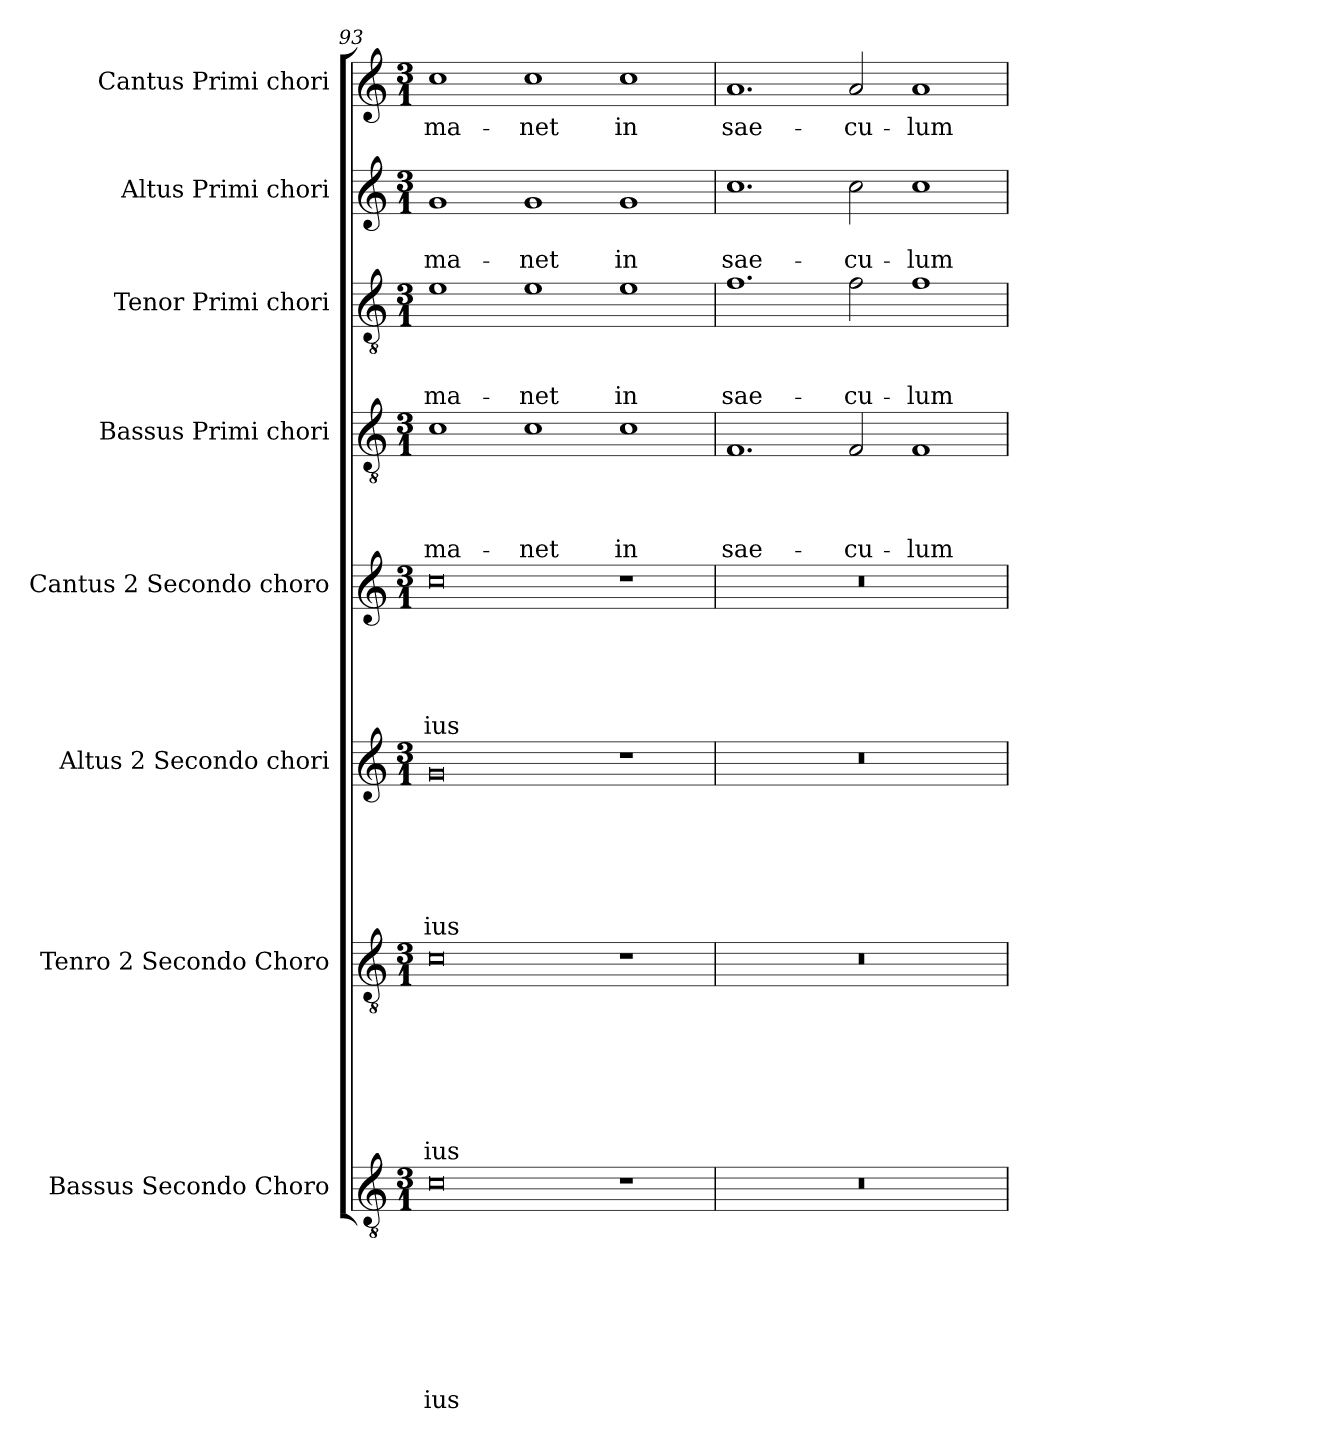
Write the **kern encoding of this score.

**kern	**text	**text	**text	**text	**text	**text	**text	**text	**kern	**text	**text	**text	**text	**text	**text	**text	**kern	**text	**text	**text	**text	**text	**text	**kern	**text	**text	**text	**text	**text	**kern	**text	**text	**text	**text	**kern	**text	**text	**text	**kern	**text	**text	**kern	**text
*part8	*part8	*part8	*part8	*part8	*part8	*part8	*part8	*part8	*part7	*part7	*part7	*part7	*part7	*part7	*part7	*part7	*part6	*part6	*part6	*part6	*part6	*part6	*part6	*part5	*part5	*part5	*part5	*part5	*part5	*part4	*part4	*part4	*part4	*part4	*part3	*part3	*part3	*part3	*part2	*part2	*part2	*part1	*part1
*staff8	*staff8	*staff8	*staff8	*staff8	*staff8	*staff8	*staff8	*staff8	*staff7	*staff7	*staff7	*staff7	*staff7	*staff7	*staff7	*staff7	*staff6	*staff6	*staff6	*staff6	*staff6	*staff6	*staff6	*staff5	*staff5	*staff5	*staff5	*staff5	*staff5	*staff4	*staff4	*staff4	*staff4	*staff4	*staff3	*staff3	*staff3	*staff3	*staff2	*staff2	*staff2	*staff1	*staff1
*I"Bassus Secondo Choro	*	*	*	*	*	*	*	*	*I"Tenro 2 Secondo Choro	*	*	*	*	*	*	*	*I"Altus 2 Secondo chori	*	*	*	*	*	*	*I"Cantus 2 Secondo choro	*	*	*	*	*	*I"Bassus Primi chori	*	*	*	*	*I"Tenor Primi chori	*	*	*	*I"Altus Primi chori	*	*	*I"Cantus Primi chori	*
*I'Ch	*	*	*	*	*	*	*	*	*I'Ch	*	*	*	*	*	*	*	*I'Ch	*	*	*	*	*	*	*I'Ch	*	*	*	*	*	*I'Ch	*	*	*	*	*I'Ch	*	*	*	*I'Ch	*	*	*I'Ch	*
!!LO:PB:g=z
*clefGv2	*	*	*	*	*	*	*	*	*clefGv2	*	*	*	*	*	*	*	*clefG2	*	*	*	*	*	*	*clefG2	*	*	*	*	*	*clefGv2	*	*	*	*	*clefGv2	*	*	*	*clefG2	*	*	*clefG2	*
*k[]	*	*	*	*	*	*	*	*	*k[]	*	*	*	*	*	*	*	*k[]	*	*	*	*	*	*	*k[]	*	*	*	*	*	*k[]	*	*	*	*	*k[]	*	*	*	*k[]	*	*	*k[]	*
*C:	*	*	*	*	*	*	*	*	*C:	*	*	*	*	*	*	*	*C:	*	*	*	*	*	*	*C:	*	*	*	*	*	*C:	*	*	*	*	*C:	*	*	*	*C:	*	*	*C:	*
*M3/1	*	*	*	*	*	*	*	*	*M3/1	*	*	*	*	*	*	*	*M3/1	*	*	*	*	*	*	*M3/1	*	*	*	*	*	*M3/1	*	*	*	*	*M3/1	*	*	*	*M3/1	*	*	*M3/1	*
=93	=93	=93	=93	=93	=93	=93	=93	=93	=93	=93	=93	=93	=93	=93	=93	=93	=93	=93	=93	=93	=93	=93	=93	=93	=93	=93	=93	=93	=93	=93	=93	=93	=93	=93	=93	=93	=93	=93	=93	=93	=93	=93	=93
!	!	!	!	!	!	!	!	!LO:LY:b	!	!	!	!	!	!	!	!LO:LY:b	!	!	!	!	!	!	!LO:LY:b	!	!	!	!	!	!LO:LY:b	!	!	!	!	!LO:LY:b	!	!	!	!LO:LY:b	!	!	!LO:LY:b	!	!LO:LY:b
0c	.	.	.	.	.	.	.	-ius	0c	.	.	.	.	.	.	-ius	0g	.	.	.	.	.	-ius	0cc	.	.	.	.	-ius	1c	.	.	.	ma-	1e	.	.	ma-	1g	.	ma-	1cc	ma-
!	!	!	!	!	!	!	!	!	!	!	!	!	!	!	!	!	!	!	!	!	!	!	!	!	!	!	!	!	!	!	!	!	!	!LO:LY:b	!	!	!	!LO:LY:b	!	!	!LO:LY:b	!	!LO:LY:b
.	.	.	.	.	.	.	.	.	.	.	.	.	.	.	.	.	.	.	.	.	.	.	.	.	.	.	.	.	.	1c	.	.	.	-net	1e	.	.	-net	1g	.	-net	1cc	-net
!	!	!	!	!	!	!	!	!	!	!	!	!	!	!	!	!	!	!	!	!	!	!	!	!	!	!	!	!	!	!	!	!	!	!LO:LY:b	!	!	!	!LO:LY:b	!	!	!LO:LY:b	!	!LO:LY:b
1r	.	.	.	.	.	.	.	.	1r	.	.	.	.	.	.	.	1r	.	.	.	.	.	.	1r	.	.	.	.	.	1c	.	.	.	in	1e	.	.	in	1g	.	in	1cc	in
=94	=94	=94	=94	=94	=94	=94	=94	=94	=94	=94	=94	=94	=94	=94	=94	=94	=94	=94	=94	=94	=94	=94	=94	=94	=94	=94	=94	=94	=94	=94	=94	=94	=94	=94	=94	=94	=94	=94	=94	=94	=94	=94	=94
!	!	!	!	!	!	!	!	!	!	!	!	!	!	!	!	!	!	!	!	!	!	!	!	!	!	!	!	!	!	!	!	!	!	!LO:LY:b	!	!	!	!LO:LY:b	!	!	!LO:LY:b	!	!LO:LY:b
0.r	.	.	.	.	.	.	.	.	0.r	.	.	.	.	.	.	.	0.r	.	.	.	.	.	.	0.r	.	.	.	.	.	1.F	.	.	.	sae-	1.f	.	.	sae-	1.cc	.	sae-	1.a	sae-
!	!	!	!	!	!	!	!	!	!	!	!	!	!	!	!	!	!	!	!	!	!	!	!	!	!	!	!	!	!	!	!	!	!	!LO:LY:b	!	!	!	!LO:LY:b	!	!	!LO:LY:b	!	!LO:LY:b
.	.	.	.	.	.	.	.	.	.	.	.	.	.	.	.	.	.	.	.	.	.	.	.	.	.	.	.	.	.	2F/	.	.	.	-cu-	2f\	.	.	-cu-	2cc\	.	-cu-	2a/	-cu-
!	!	!	!	!	!	!	!	!	!	!	!	!	!	!	!	!	!	!	!	!	!	!	!	!	!	!	!	!	!	!	!	!	!	!LO:LY:b	!	!	!	!LO:LY:b	!	!	!LO:LY:b	!	!LO:LY:b
.	.	.	.	.	.	.	.	.	.	.	.	.	.	.	.	.	.	.	.	.	.	.	.	.	.	.	.	.	.	1F	.	.	.	-lum	1f	.	.	-lum	1cc	.	-lum	1a	-lum
=	=	=	=	=	=	=	=	=	=	=	=	=	=	=	=	=	=	=	=	=	=	=	=	=	=	=	=	=	=	=	=	=	=	=	=	=	=	=	=	=	=	=	=
*-	*-	*-	*-	*-	*-	*-	*-	*-	*-	*-	*-	*-	*-	*-	*-	*-	*-	*-	*-	*-	*-	*-	*-	*-	*-	*-	*-	*-	*-	*-	*-	*-	*-	*-	*-	*-	*-	*-	*-	*-	*-	*-	*-
